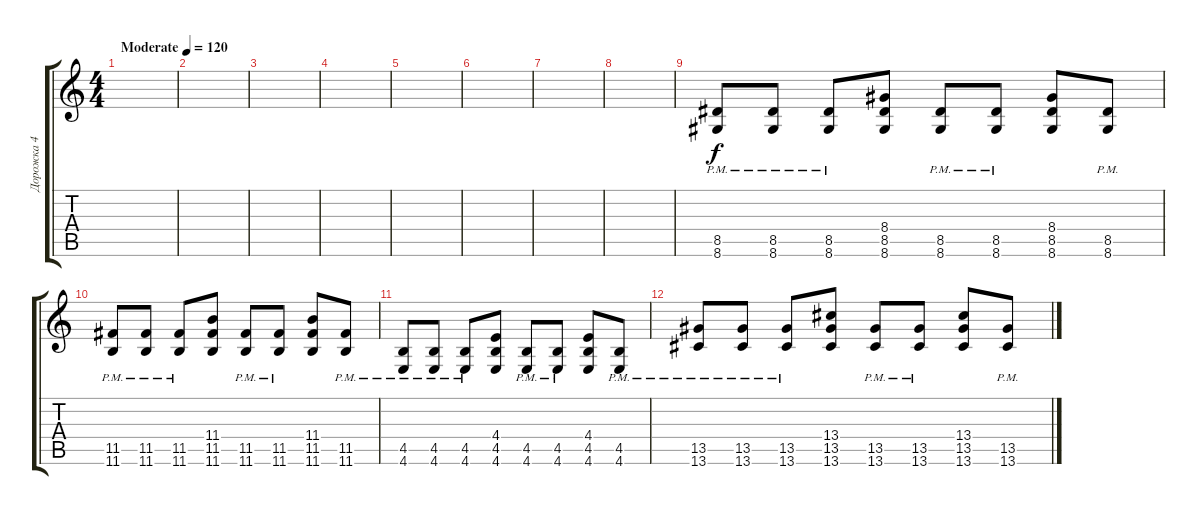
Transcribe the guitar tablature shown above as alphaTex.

\track ("Дорожка 4" "Дорожка 4") {instrument distortionguitar}
\staff {score tabs}
\tuning (D4 A3 F3 C3 G2 C2) {hide}
\ts (4 4)
\tempo (120 "Moderate")
\clef g2
\ks c
|
|
|
|
|
|
|
|
(8.5{pm} 8.6{pm}).8 (8.5{pm} 8.6{pm}).8 (8.5{pm} 8.6{pm}).8 (8.4 8.5 8.6).8 (8.5{pm} 8.6{pm}).8 (8.5{pm} 8.6{pm}).8 (8.4 8.5 8.6).8 (8.5{pm} 8.6{pm}).8 |
(11.5{pm} 11.6{pm}).8 (11.5{pm} 11.6{pm}).8 (11.5{pm} 11.6{pm}).8 (11.4 11.5 11.6).8 (11.5{pm} 11.6{pm}).8 (11.5{pm} 11.6{pm}).8 (11.4 11.5 11.6).8 (11.5{pm} 11.6{pm}).8 |
(4.5{pm} 4.6{pm}).8 (4.5{pm} 4.6{pm}).8 (4.5{pm} 4.6{pm}).8 (4.4 4.5 4.6).8 (4.5{pm} 4.6{pm}).8 (4.5{pm} 4.6{pm}).8 (4.4 4.5 4.6).8 (4.5{pm} 4.6{pm}).8 |
(13.5{pm} 13.6{pm}).8 (13.5{pm} 13.6{pm}).8 (13.5{pm} 13.6{pm}).8 (13.4 13.5 13.6).8 (13.5{pm} 13.6{pm}).8 (13.5{pm} 13.6{pm}).8 (13.4 13.5 13.6).8 (13.5{pm} 13.6{pm}).8
